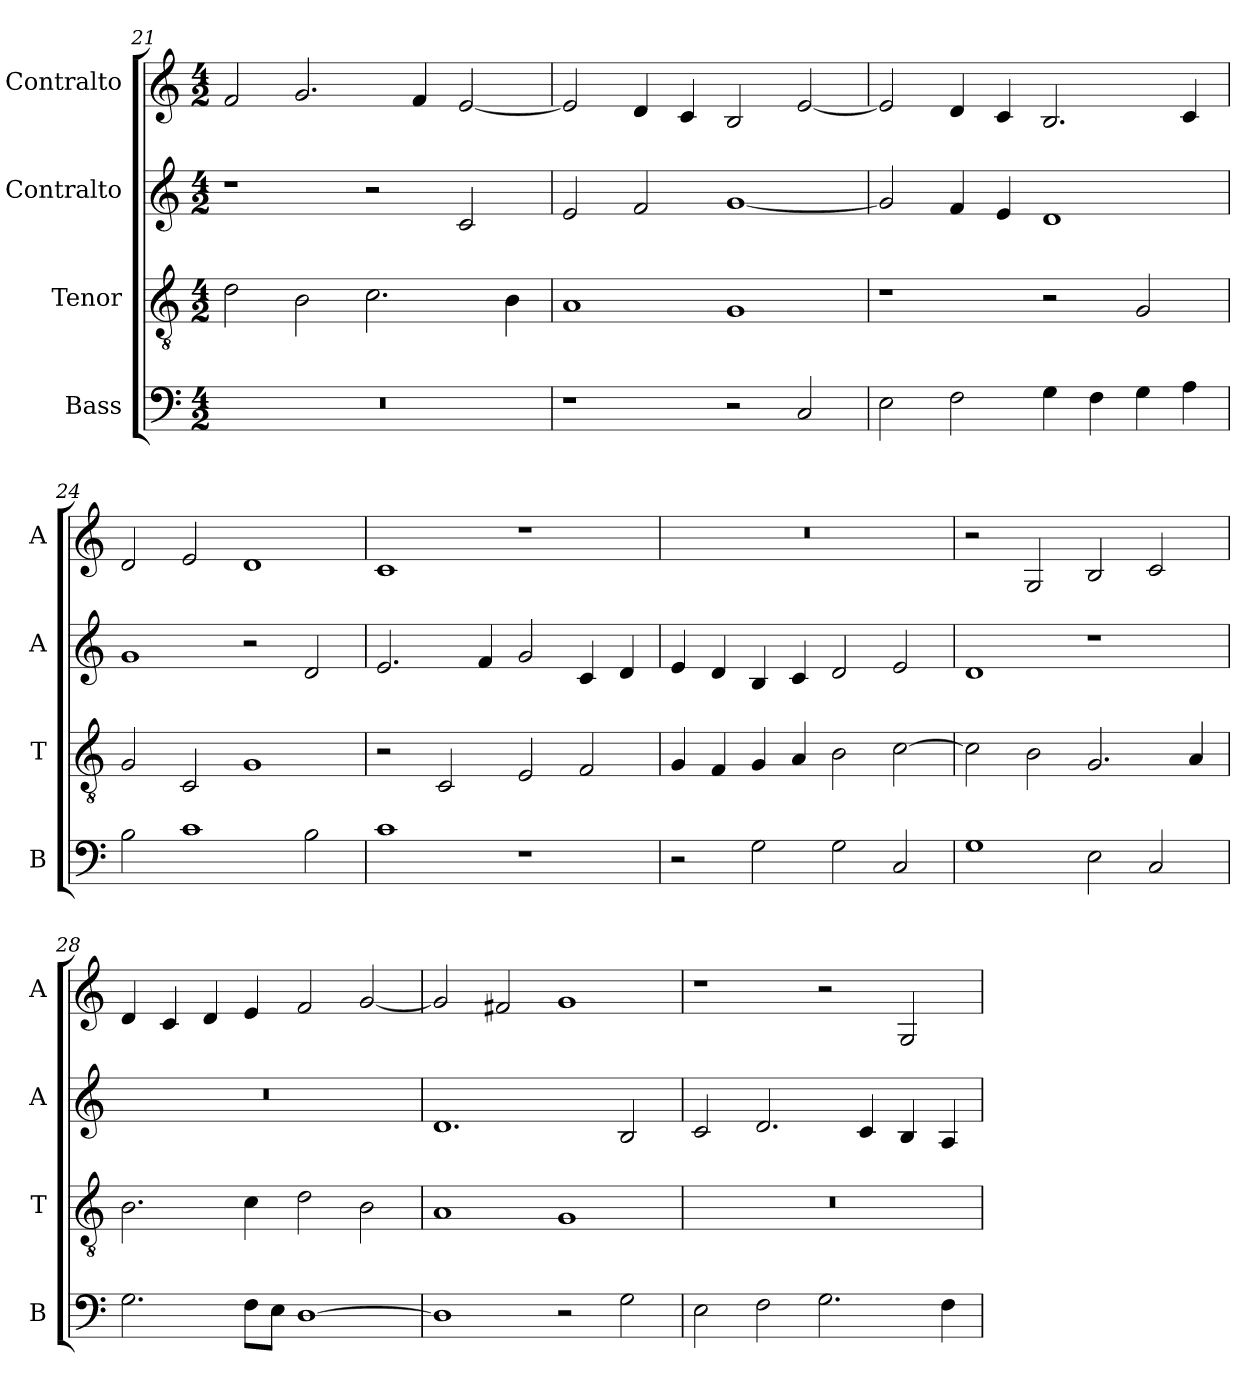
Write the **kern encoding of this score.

**kern	**kern	**kern	**kern
*part4	*part3	*part2	*part1
*staff4	*staff3	*staff2	*staff1
*I"Bass	*I"Tenor	*I"Contralto	*I"Contralto
*I'B	*I'T	*I'A	*I'A
*clefF4	*clefGv2	*clefG2	*clefG2
*k[]	*k[]	*k[]	*k[]
*C:ion	*C:ion	*C:ion	*C:ion
*M4/2	*M4/2	*M4/2	*M4/2
=21	=21	=21	=21
0r	2d	1r	2f
.	2B	.	2.g
.	2.c	2r	.
.	.	.	4f
.	.	2c	[2e
.	4B	.	.
=22	=22	=22	=22
1r	1A	2e	2e]
.	.	2f	4d
.	.	.	4c
2r	1G	[1g	2B
2C	.	.	[2e
=23	=23	=23	=23
2E	1r	2g]	2e]
2F	.	4f	4d
.	.	4e	4c
4G	2r	1d	2.B
4F	.	.	.
4G	2G	.	.
4A	.	.	4c
=24	=24	=24	=24
2B	2G	1g	2d
1c	2C	.	2e
.	1G	2r	1d
2B	.	2d	.
=25	=25	=25	=25
1c	2r	2.e	1c
.	2C	.	.
.	.	4f	.
1r	2E	2g	1r
.	2F	4c	.
.	.	4d	.
=26	=26	=26	=26
2r	4G	4e	0r
.	4F	4d	.
2G	4G	4B	.
.	4A	4c	.
2G	2B	2d	.
2C	[2c	2e	.
=27	=27	=27	=27
1G	2c]	1d	2r
.	2B	.	2G
2E	2.G	1r	2B
2C	.	.	2c
.	4A	.	.
=28	=28	=28	=28
2.G	2.B	0r	4d
.	.	.	4c
.	.	.	4d
8F\L	4c	.	4e
8E\J	.	.	.
[1D	2d	.	2f
.	2B	.	[2g
=29	=29	=29	=29
1D]	1A	1.d	2g]
.	.	.	2f#X
2r	1G	.	1g
2G	.	2B	.
=30	=30	=30	=30
2E	0r	2c	1r
2F	.	2.d	.
2.G	.	.	2r
.	.	4c	.
.	.	4B	2G
4F	.	4A	.
=	=	=	=
*-	*-	*-	*-
